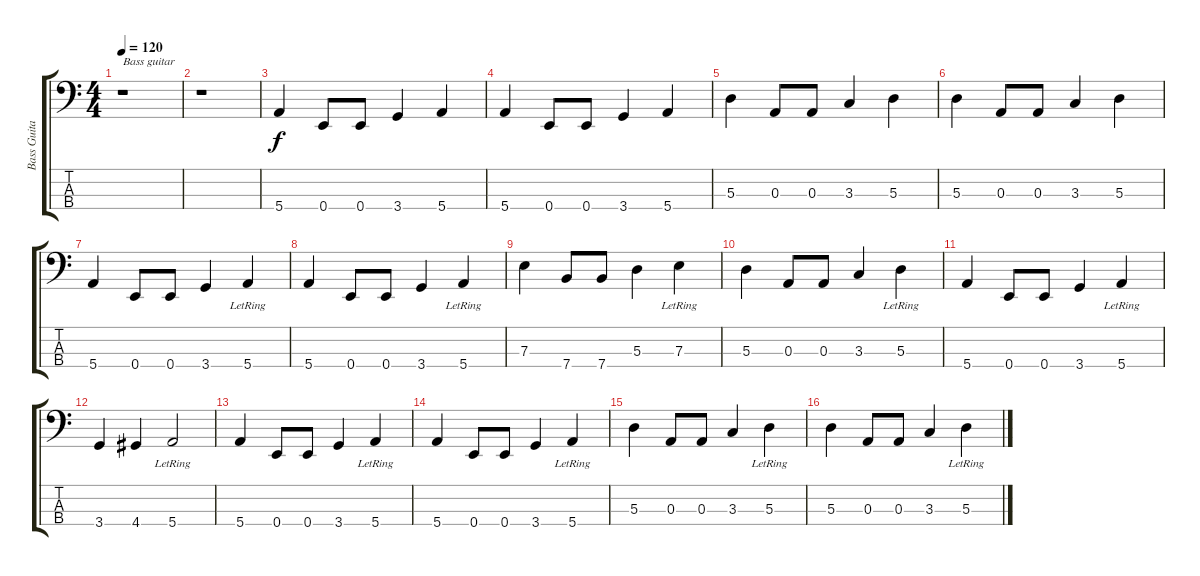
\track ("Bass Guitar" "Bass Guita") {instrument electricbasspick}
\staff {score tabs}
\tuning (G2 D2 A1 E1) {hide}
\ts (4 4)
\tempo 120
\clef f4
\ks c
r.1{txt "Bass guitar" dy f instrument electricbasspick} |
r.1 |
5.4.4 0.4.8 0.4.8 3.4.4 5.4.4 |
5.4.4 0.4.8 0.4.8 3.4.4 5.4.4 |
5.3.4 0.3.8 0.3.8 3.3.4 5.3.4 |
5.3.4 0.3.8 0.3.8 3.3.4 5.3.4 |
5.4.4 0.4.8 0.4.8 3.4.4 5.4{lr}.4 |
5.4.4 0.4.8 0.4.8 3.4.4 5.4{lr}.4 |
7.3.4 7.4.8 7.4.8 5.3.4 7.3{lr}.4 |
5.3.4 0.3.8 0.3.8 3.3.4 5.3{lr}.4 |
5.4.4 0.4.8 0.4.8 3.4.4 5.4{lr}.4 |
3.4.4 4.4.4 5.4{lr}.2 |
5.4.4 0.4.8 0.4.8 3.4.4 5.4{lr}.4 |
5.4.4 0.4.8 0.4.8 3.4.4 5.4{lr}.4 |
5.3.4 0.3.8 0.3.8 3.3.4 5.3{lr}.4 |
5.3.4 0.3.8 0.3.8 3.3.4 5.3{lr}.4
